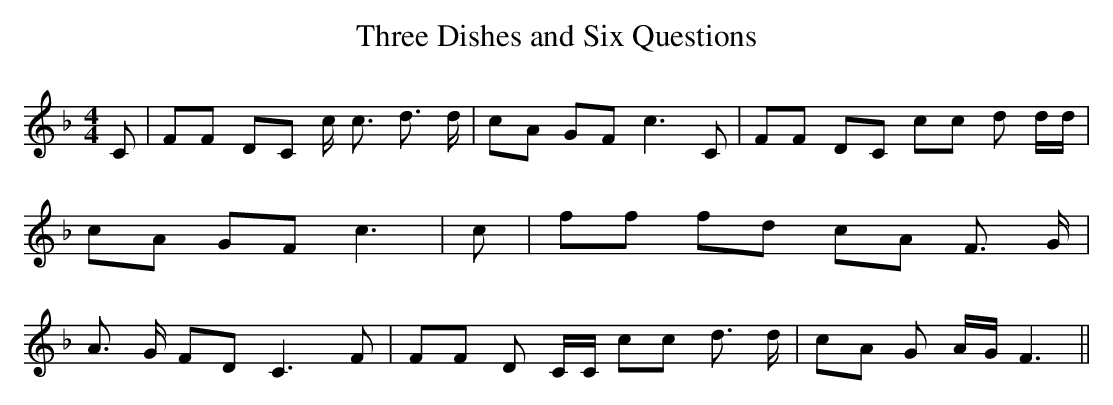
X:1
T:Three Dishes and Six Questions
M:4/4
L:1/8
K:F
 C| FF DC c/2 c3/2 d3/2 d/2| cA GF c3 C| FF DC cc d d/2d/2| cA GF c3|\
 c| ff fd cA F3/2 G/2| A3/2 G/2 FD C3 F| FF D C/2C/2 cc d3/2 d/2| cA G A/2G/2 F3||\
